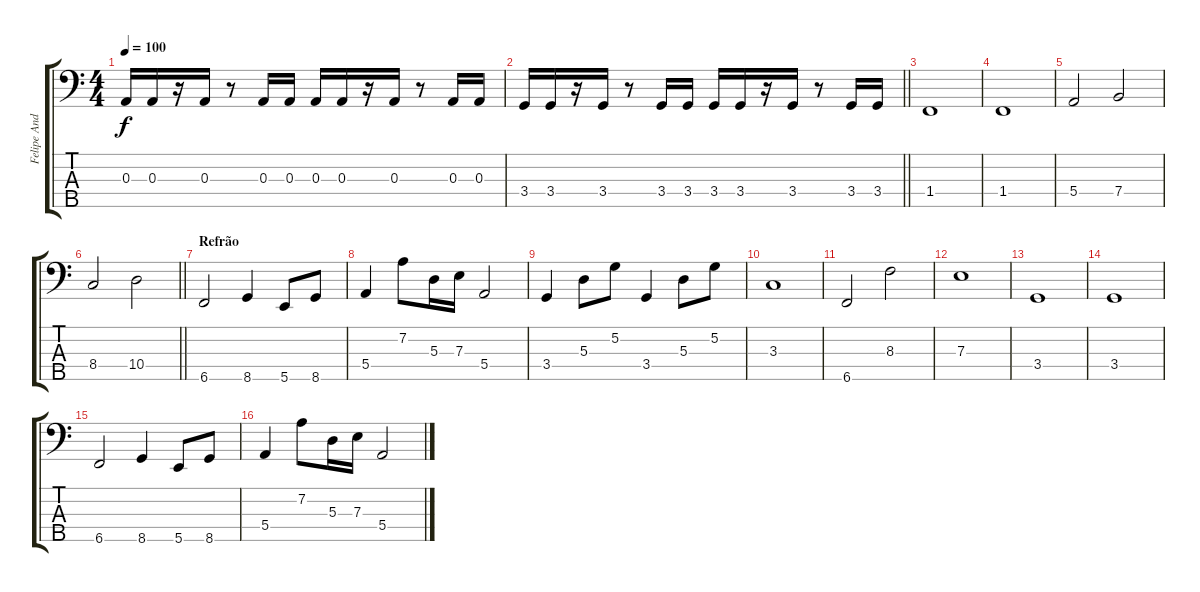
\track ("Felipe Andreoli" "Felipe And") {instrument electricbassfinger}
\staff {score tabs}
\tuning (G2 D2 A1 E1 B0) {hide}
\ts (4 4)
\tempo 100
\clef f4
\ks c
0.3.16{dy f} 0.3.16 r.16 0.3.16 r.8 0.3.16 0.3.16 0.3.16 0.3.16 r.16 0.3.16 r.8 0.3.16 0.3.16 |
\barLineRight lightlight
3.4.16 3.4.16 r.16 3.4.16 r.8 3.4.16 3.4.16 3.4.16 3.4.16 r.16 3.4.16 r.8 3.4.16 3.4.16 |
1.4.1 |
1.4.1 |
5.4.2 7.4.2 |
\barLineRight lightlight
8.4.2 10.4.2 |
\section ("" "Refrão")
6.5.2 8.5.4 5.5.8 8.5.8 |
5.4.4 7.2.8 5.3.16 7.3.16 5.4.2 |
3.4.4 5.3.8 5.2.8 3.4.4 5.3.8 5.2.8 |
3.3.1 |
6.5.2 8.3.2 |
7.3.1 |
3.4.1 |
3.4.1 |
6.5.2 8.5.4 5.5.8 8.5.8 |
5.4.4 7.2.8 5.3.16 7.3.16 5.4.2
